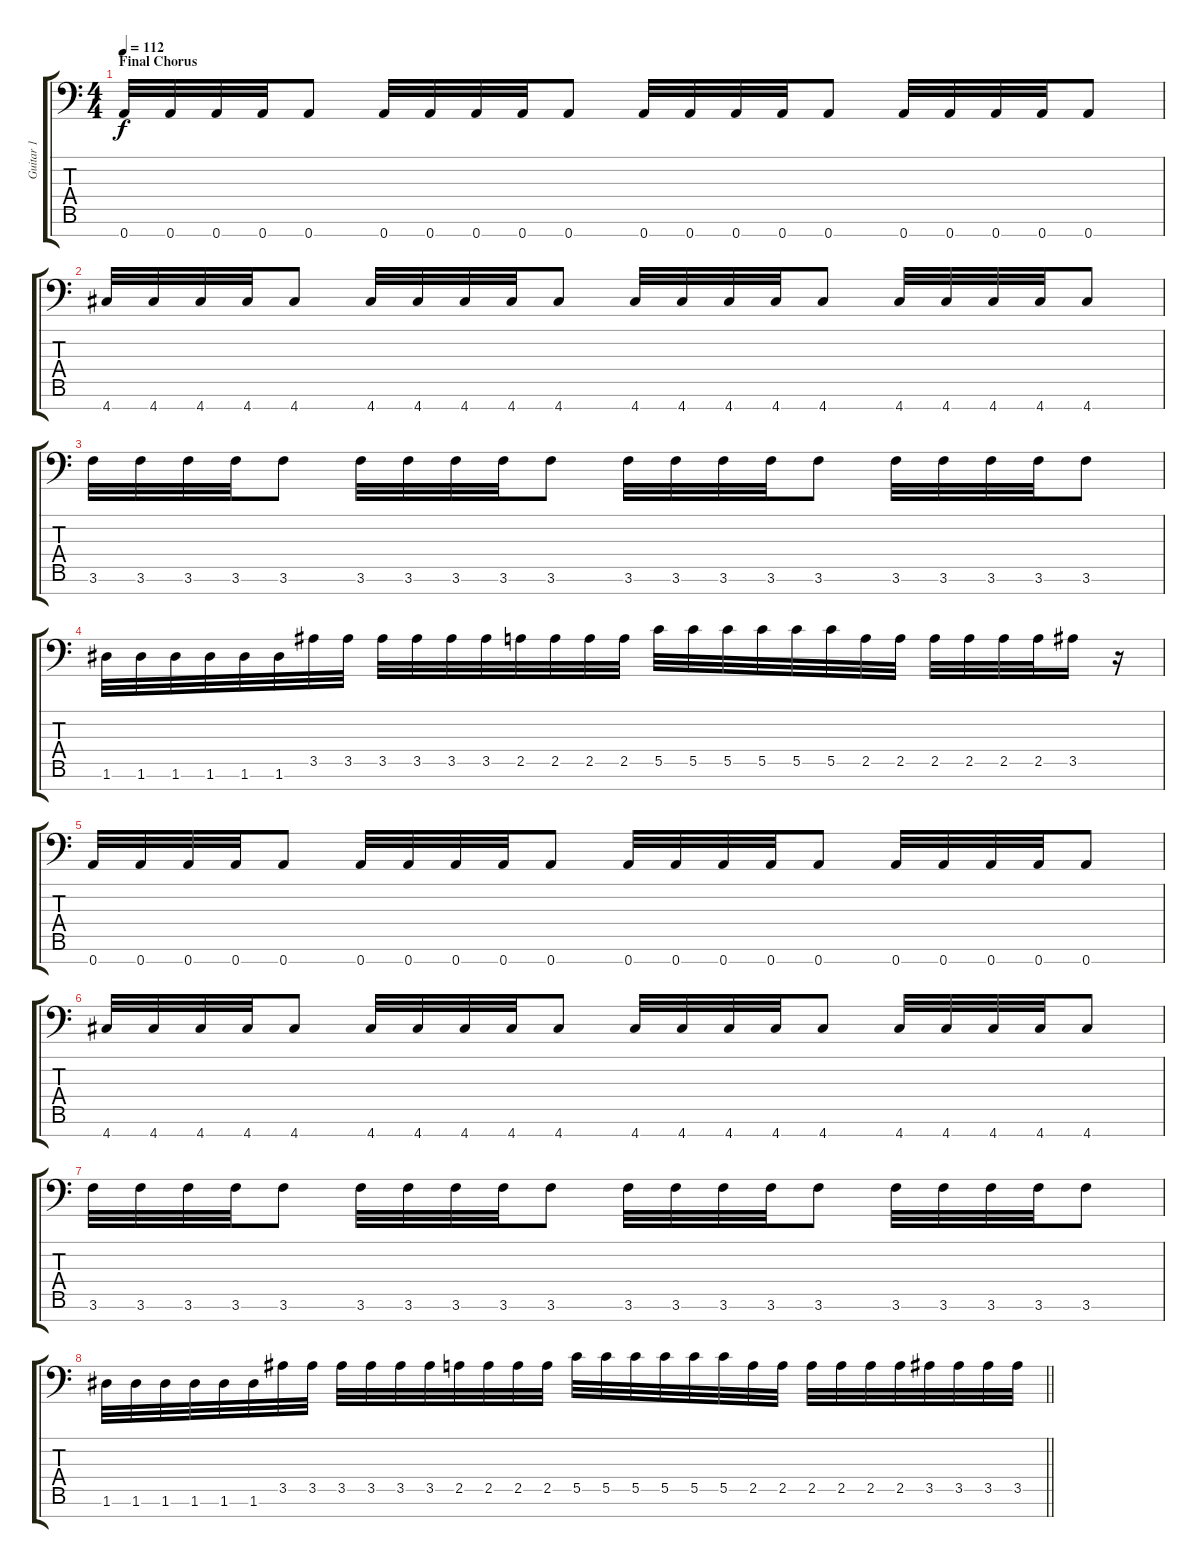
\track ("Guitar 1" "Guitar 1") {instrument distortionguitar}
\staff {score tabs}
\tuning (D4 A3 F3 C3 G2 D2 A1) {hide}
\ts (4 4)
\section ("" "Final Chorus")
\tempo 112
\clef f4
\ks c
0.7.32{dy f} 0.7.32 0.7.32 0.7.32 0.7.8 0.7.32 0.7.32 0.7.32 0.7.32 0.7.8 0.7.32 0.7.32 0.7.32 0.7.32 0.7.8 0.7.32 0.7.32 0.7.32 0.7.32 0.7.8 |
4.7.32 4.7.32 4.7.32 4.7.32 4.7.8 4.7.32 4.7.32 4.7.32 4.7.32 4.7.8 4.7.32 4.7.32 4.7.32 4.7.32 4.7.8 4.7.32 4.7.32 4.7.32 4.7.32 4.7.8 |
3.6.32 3.6.32 3.6.32 3.6.32 3.6.8 3.6.32 3.6.32 3.6.32 3.6.32 3.6.8 3.6.32 3.6.32 3.6.32 3.6.32 3.6.8 3.6.32 3.6.32 3.6.32 3.6.32 3.6.8 |
1.6.32 1.6.32 1.6.32 1.6.32 1.6.32 1.6.32 3.5.32 3.5.32 3.5.32 3.5.32 3.5.32 3.5.32 2.5.32 2.5.32 2.5.32 2.5.32 5.5.32 5.5.32 5.5.32 5.5.32 5.5.32 5.5.32 2.5.32 2.5.32 2.5.32 2.5.32 2.5.32 2.5.32 3.5.16 r.16 |
0.7.32 0.7.32 0.7.32 0.7.32 0.7.8 0.7.32 0.7.32 0.7.32 0.7.32 0.7.8 0.7.32 0.7.32 0.7.32 0.7.32 0.7.8 0.7.32 0.7.32 0.7.32 0.7.32 0.7.8 |
4.7.32 4.7.32 4.7.32 4.7.32 4.7.8 4.7.32 4.7.32 4.7.32 4.7.32 4.7.8 4.7.32 4.7.32 4.7.32 4.7.32 4.7.8 4.7.32 4.7.32 4.7.32 4.7.32 4.7.8 |
3.6.32 3.6.32 3.6.32 3.6.32 3.6.8 3.6.32 3.6.32 3.6.32 3.6.32 3.6.8 3.6.32 3.6.32 3.6.32 3.6.32 3.6.8 3.6.32 3.6.32 3.6.32 3.6.32 3.6.8 |
\barLineRight lightlight
1.6.32 1.6.32 1.6.32 1.6.32 1.6.32 1.6.32 3.5.32 3.5.32 3.5.32 3.5.32 3.5.32 3.5.32 2.5.32 2.5.32 2.5.32 2.5.32 5.5.32 5.5.32 5.5.32 5.5.32 5.5.32 5.5.32 2.5.32 2.5.32 2.5.32 2.5.32 2.5.32 2.5.32 3.5.32 3.5.32 3.5.32 3.5.32
